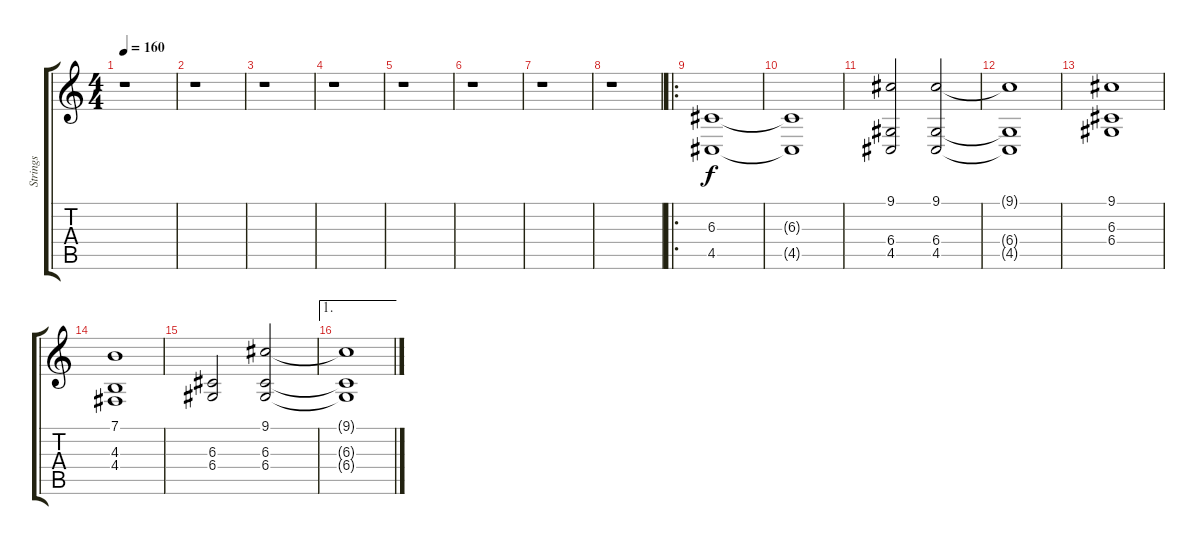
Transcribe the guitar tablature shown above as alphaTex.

\track ("Strings" "Strings") {instrument stringensemble1}
\staff {score tabs}
\tuning (E4 B3 G3 D3 A2 E2) {hide}
\ts (4 4)
\tempo 160
\clef g2
\ks c
r.1{dy f} |
r.1 |
r.1 |
r.1 |
r.1 |
r.1 |
r.1 |
r.1 |
\ro
(6.3 4.5).1{volume 13 balance 0 instrument stringensemble1} |
(6.3{t} 4.5{t}).1 |
(9.1 6.4 4.5).2 (9.1 6.4 4.5).2 |
(9.1{t} 6.4{t} 4.5{t}).1 |
(9.1 6.3 6.4).1 |
(7.1 4.3 4.4).1 |
(6.3 6.4).2 (9.1 6.3 6.4).2 |
\ae 1
(9.1{t} 6.3{t} 6.4{t}).1
